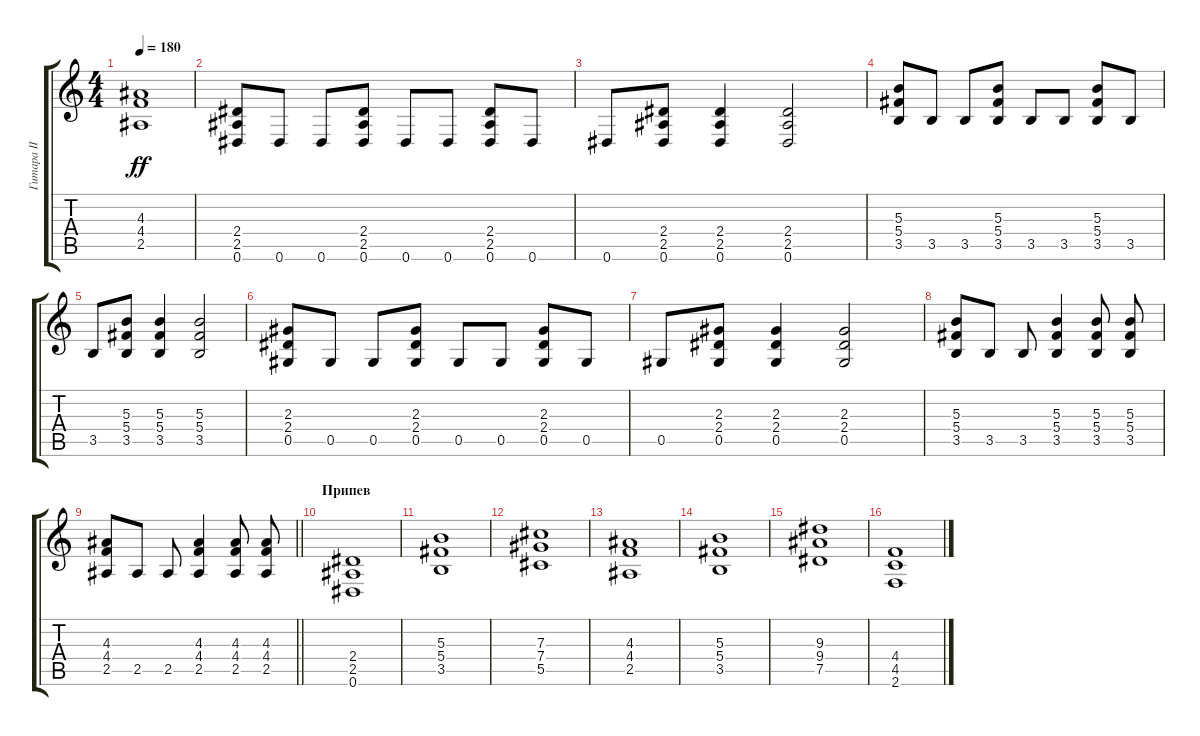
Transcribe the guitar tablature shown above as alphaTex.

\track ("Гитара II" "Гитара II") {instrument distortionguitar}
\staff {score tabs}
\tuning (Eb4 Bb3 Gb3 Db3 Ab2 Eb2) {hide}
\ts (4 4)
\tempo 180
\clef g2
\ks c
(4.3 4.4 2.5).1{dy ff} |
(2.4 2.5 0.6).8 0.6.8 0.6.8 (2.4 2.5 0.6).8 0.6.8 0.6.8 (2.4 2.5 0.6).8 0.6.8 |
0.6.8 (2.4 2.5 0.6).8 (2.4 2.5 0.6).4 (2.4 2.5 0.6).2 |
(5.3 5.4 3.5).8 3.5.8 3.5.8 (5.3 5.4 3.5).8 3.5.8 3.5.8 (5.3 5.4 3.5).8 3.5.8 |
3.5.8 (5.3 5.4 3.5).8 (5.3 5.4 3.5).4 (5.3 5.4 3.5).2 |
(2.3 2.4 0.5).8 0.5.8 0.5.8 (2.3 2.4 0.5).8 0.5.8 0.5.8 (2.3 2.4 0.5).8 0.5.8 |
0.5.8 (2.3 2.4 0.5).8 (2.3 2.4 0.5).4 (2.3 2.4 0.5).2 |
(5.3 5.4 3.5).8 3.5.8 3.5.8 (5.3 5.4 3.5).4 (5.3 5.4 3.5).8 (5.3 5.4 3.5).8 |
\barLineRight lightlight
(4.3 4.4 2.5).8 2.5.8 2.5.8 (4.3 4.4 2.5).4 (4.3 4.4 2.5).8 (4.3 4.4 2.5).8 |
\section ("" "Припев")
(2.4 2.5 0.6).1 |
(5.3 5.4 3.5).1 |
(7.3 7.4 5.5).1 |
(4.3 4.4 2.5).1 |
(5.3 5.4 3.5).1 |
(9.3 9.4 7.5).1 |
(4.4 4.5 2.6).1
